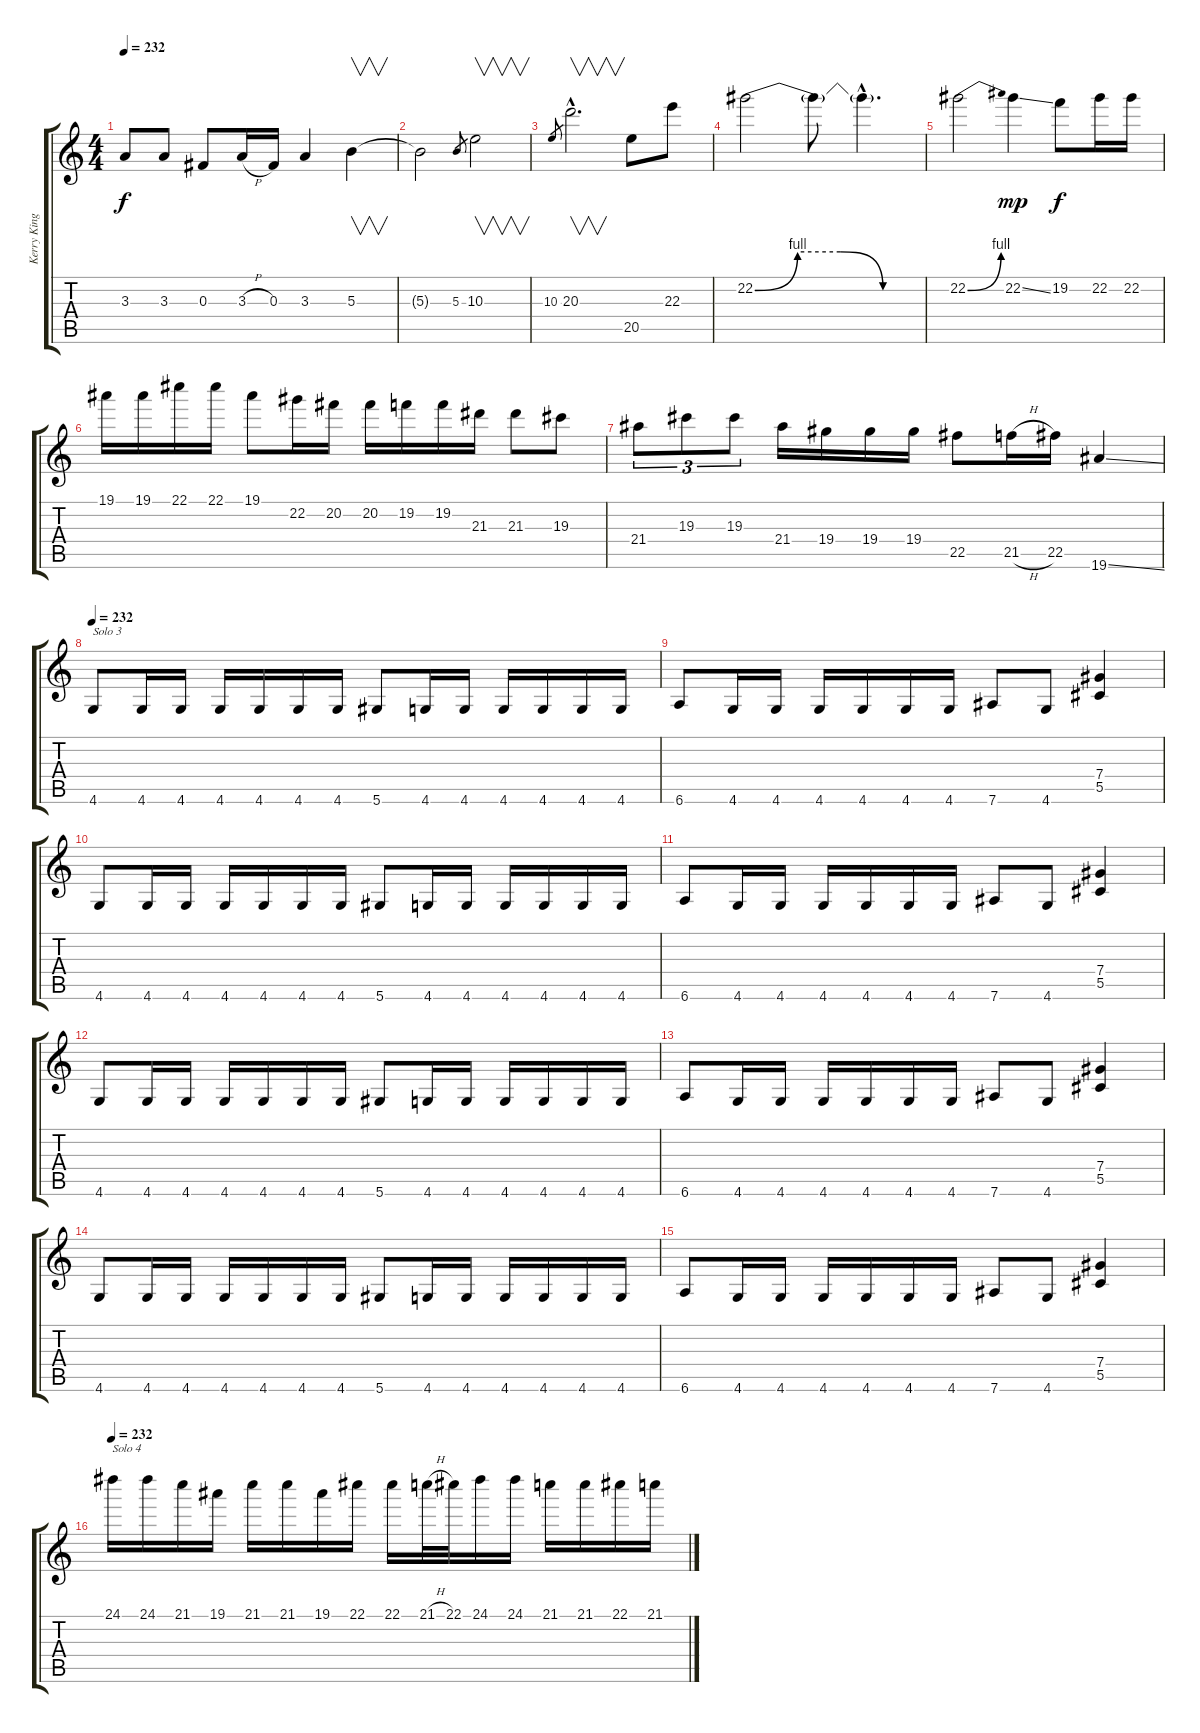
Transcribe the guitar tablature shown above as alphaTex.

\track ("Kerry King" "Kerry King") {instrument distortionguitar}
\staff {score tabs}
\tuning (Eb4 Bb3 Gb3 Db3 Ab2 Eb2) {hide}
\ts (4 4)
\tempo 232
\clef g2
\ks c
3.3.8{dy f} 3.3.8 0.3.8 3.3{h}.16 0.3.16 3.3.4 5.3.4{v} |
5.3{t}.2 5.3.8{gr} 10.3.2{v} |
10.3.8{gr} 20.3{hac}.2{v d} 20.5.8 22.3.8 |
22.2{be (custom 0 0 15 4 30 4 45 0 60 0)}.2 22.2{t}.8 22.2{hac t}.4{d} |
22.2{be (bend 0 0 60 4)}.2 22.2{ss}.4{dy mp} 19.2.8{dy f} 22.2.16 22.2.16 |
19.1.16 19.1.16 22.1.16 22.1.16 19.1.8 22.2.16 20.2.16 20.2.16 19.2.16 19.2.16 21.3.16 21.3.8 19.3.8 |
21.4.8{tu (3 2)} 19.3.8{tu (3 2)} 19.3.8{tu (3 2)} 21.4.16 19.4.16 19.4.16 19.4.16 22.5.8 21.5{h}.16 22.5.16 19.6{ss}.4 |
\tempo 232
4.6.8{txt "Solo 3" volume 14} 4.6.16 4.6.16 4.6.16 4.6.16 4.6.16 4.6.16 5.6.8 4.6.16 4.6.16 4.6.16 4.6.16 4.6.16 4.6.16 |
6.6.8 4.6.16 4.6.16 4.6.16 4.6.16 4.6.16 4.6.16 7.6.8 4.6.8 (7.4 5.5).4 |
4.6.8 4.6.16 4.6.16 4.6.16 4.6.16 4.6.16 4.6.16 5.6.8 4.6.16 4.6.16 4.6.16 4.6.16 4.6.16 4.6.16 |
6.6.8 4.6.16 4.6.16 4.6.16 4.6.16 4.6.16 4.6.16 7.6.8 4.6.8 (7.4 5.5).4 |
4.6.8 4.6.16 4.6.16 4.6.16 4.6.16 4.6.16 4.6.16 5.6.8 4.6.16 4.6.16 4.6.16 4.6.16 4.6.16 4.6.16 |
6.6.8 4.6.16 4.6.16 4.6.16 4.6.16 4.6.16 4.6.16 7.6.8 4.6.8 (7.4 5.5).4 |
4.6.8 4.6.16 4.6.16 4.6.16 4.6.16 4.6.16 4.6.16 5.6.8 4.6.16 4.6.16 4.6.16 4.6.16 4.6.16 4.6.16 |
6.6.8 4.6.16 4.6.16 4.6.16 4.6.16 4.6.16 4.6.16 7.6.8 4.6.8 (7.4 5.5).4 |
\tempo 232
24.1.16{txt "Solo 4" volume 15} 24.1.16 21.1.16 19.1.16 21.1.16 21.1.16 19.1.16 22.1.16 22.1.16 21.1{h}.32 22.1.32 24.1.16 24.1.16 21.1.16 21.1.16 22.1.16 21.1.16
